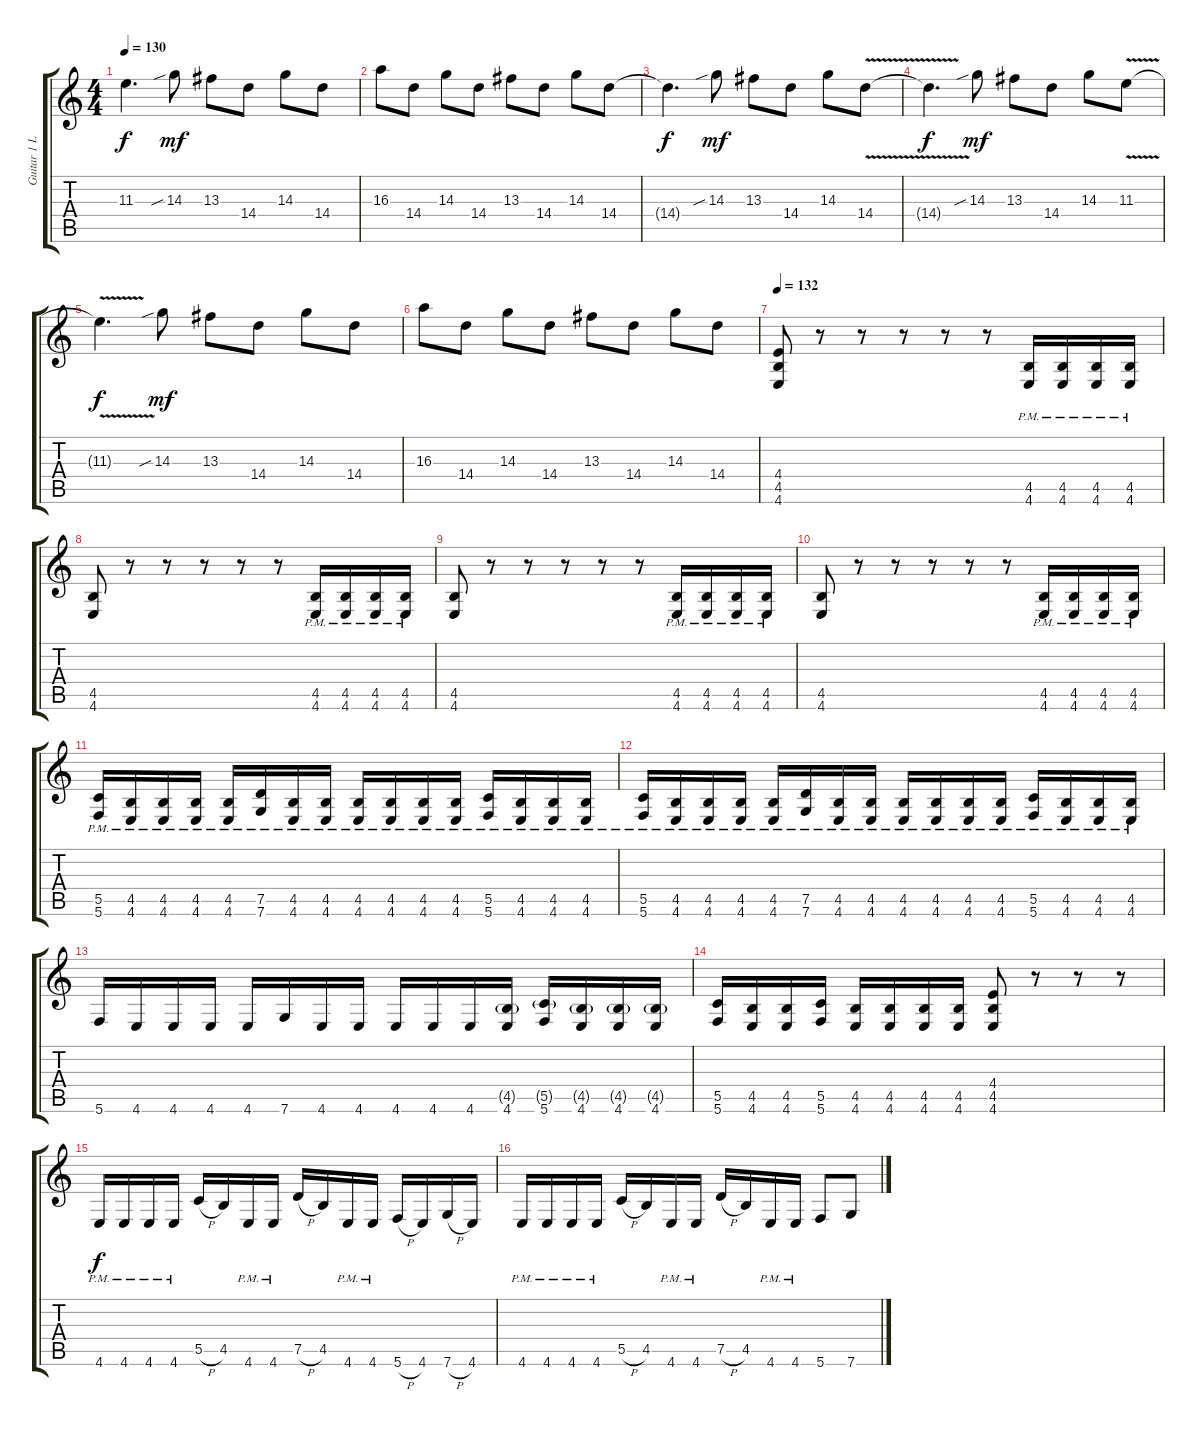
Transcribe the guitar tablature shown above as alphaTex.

\track ("Guitar 1 Left" "Guitar 1 L") {instrument distortionguitar}
\staff {score tabs}
\tuning (D4 A3 F3 C3 G2 C2) {hide}
\ts (4 4)
\tempo 130
\clef g2
\ks c
11.3{t}.4{d dy f} 14.3{sib}.8{dy mf} 13.3.8 14.4.8 14.3.8 14.4.8 |
16.3.8 14.4.8 14.3.8 14.4.8 13.3.8 14.4.8 14.3.8 14.4.8 |
14.4{t}.4{d dy f instrument distortionguitar} 14.3{sib}.8{dy mf} 13.3.8 14.4.8 14.3.8 14.4{v}.8 |
14.4{t}.4{d dy f} 14.3{sib}.8{dy mf} 13.3.8 14.4.8 14.3.8 11.3{v}.8 |
11.3{t}.4{d dy f} 14.3{sib}.8{dy mf} 13.3.8 14.4.8 14.3.8 14.4.8 |
16.3.8 14.4.8 14.3.8 14.4.8 13.3.8 14.4.8 14.3.8 14.4.8 |
\tempo 132
(4.4 4.5 4.6).8 r.8 r.8 r.8 r.8 r.8 (4.5{pm} 4.6{pm}).16 (4.5{pm} 4.6{pm}).16 (4.5{pm} 4.6{pm}).16 (4.5{pm} 4.6{pm}).16 |
(4.5 4.6).8 r.8 r.8 r.8 r.8 r.8 (4.5{pm} 4.6{pm}).16 (4.5{pm} 4.6{pm}).16 (4.5{pm} 4.6{pm}).16 (4.5{pm} 4.6{pm}).16 |
(4.5 4.6).8 r.8 r.8 r.8 r.8 r.8 (4.5{pm} 4.6{pm}).16 (4.5{pm} 4.6{pm}).16 (4.5{pm} 4.6{pm}).16 (4.5{pm} 4.6{pm}).16 |
(4.5 4.6).8 r.8 r.8 r.8 r.8 r.8 (4.5{pm} 4.6{pm}).16 (4.5{pm} 4.6{pm}).16 (4.5{pm} 4.6{pm}).16 (4.5{pm} 4.6{pm}).16 |
(5.5{pm} 5.6{pm}).16 (4.5{pm} 4.6{pm}).16 (4.5{pm} 4.6{pm}).16 (4.5{pm} 4.6{pm}).16 (4.5{pm} 4.6{pm}).16 (7.5{pm} 7.6{pm}).16 (4.5{pm} 4.6{pm}).16 (4.5{pm} 4.6{pm}).16 (4.5{pm} 4.6{pm}).16 (4.5{pm} 4.6{pm}).16 (4.5{pm} 4.6{pm}).16 (4.5{pm} 4.6{pm}).16 (5.5{pm} 5.6{pm}).16 (4.5{pm} 4.6{pm}).16 (4.5{pm} 4.6{pm}).16 (4.5{pm} 4.6{pm}).16 |
(5.5{pm} 5.6{pm}).16 (4.5{pm} 4.6{pm}).16 (4.5{pm} 4.6{pm}).16 (4.5{pm} 4.6{pm}).16 (4.5{pm} 4.6{pm}).16 (7.5{pm} 7.6{pm}).16 (4.5{pm} 4.6{pm}).16 (4.5{pm} 4.6{pm}).16 (4.5{pm} 4.6{pm}).16 (4.5{pm} 4.6{pm}).16 (4.5{pm} 4.6{pm}).16 (4.5{pm} 4.6{pm}).16 (5.5{pm} 5.6{pm}).16 (4.5{pm} 4.6{pm}).16 (4.5{pm} 4.6{pm}).16 (4.5{pm} 4.6{pm}).16 |
5.6.16 4.6.16 4.6.16 4.6.16 4.6.16 7.6.16 4.6.16 4.6.16 4.6.16 4.6.16 4.6.16 (4.5{g} 4.6).16 (5.5{g} 5.6).16 (4.5{g} 4.6).16 (4.5{g} 4.6).16 (4.5{g} 4.6).16 |
(5.5 5.6).16 (4.5 4.6).16 (4.5 4.6).16 (5.5 5.6).16 (4.5 4.6).16 (4.5 4.6).16 (4.5 4.6).16 (4.5 4.6).16 (4.4 4.5 4.6).8 r.8 r.8 r.8 |
4.6{pm}.16{dy f} 4.6{pm}.16 4.6{pm}.16 4.6{pm}.16 5.5{h}.16 4.5.16 4.6{pm}.16 4.6{pm}.16 7.5{h}.16 4.5.16 4.6{pm}.16 4.6{pm}.16 5.6{h}.16 4.6.16 7.6{h}.16 4.6.16 |
4.6{pm}.16 4.6{pm}.16 4.6{pm}.16 4.6{pm}.16 5.5{h}.16 4.5.16 4.6{pm}.16 4.6{pm}.16 7.5{h}.16 4.5.16 4.6{pm}.16 4.6{pm}.16 5.6.8 7.6.8
